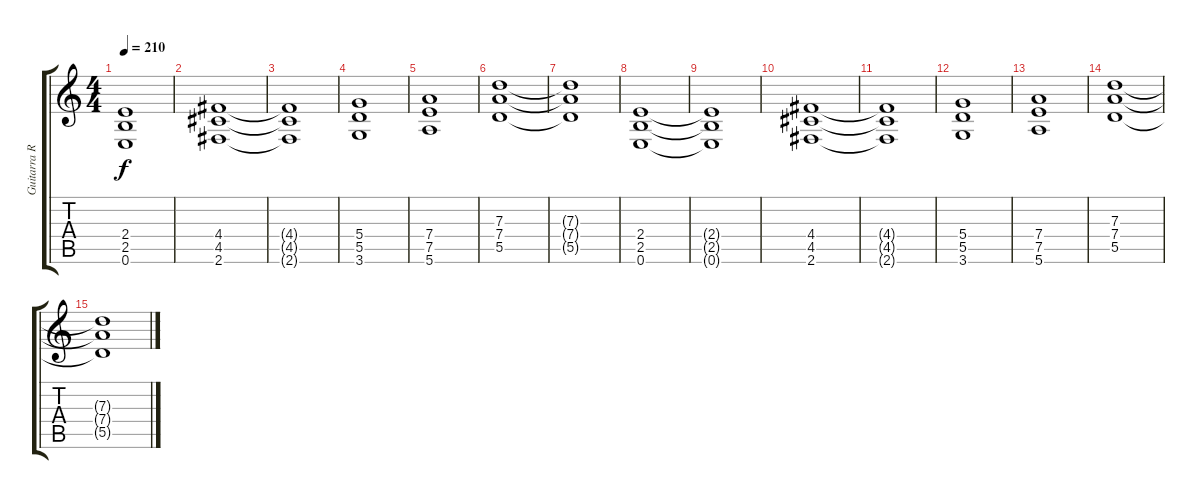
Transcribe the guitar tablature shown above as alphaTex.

\track ("Guitarra Ritmica (Ciro)" "Guitarra R") {instrument overdrivenguitar}
\staff {score tabs}
\tuning (E4 B3 G3 D3 A2 E2) {hide}
\ts (4 4)
\tempo 210
\clef g2
\ks c
(2.4{t} 2.5{t} 0.6{t}).1{dy f} |
(4.4 4.5 2.6).1 |
(4.4{t} 4.5{t} 2.6{t}).1 |
(5.4 5.5 3.6).1 |
(7.4 7.5 5.6).1 |
(7.3 7.4 5.5).1 |
(7.3{t} 7.4{t} 5.5{t}).1 |
(2.4 2.5 0.6).1 |
(2.4{t} 2.5{t} 0.6{t}).1 |
(4.4 4.5 2.6).1 |
(4.4{t} 4.5{t} 2.6{t}).1 |
(5.4 5.5 3.6).1 |
(7.4 7.5 5.6).1 |
(7.3 7.4 5.5).1{volume 0} |
(7.3{t} 7.4{t} 5.5{t}).1
